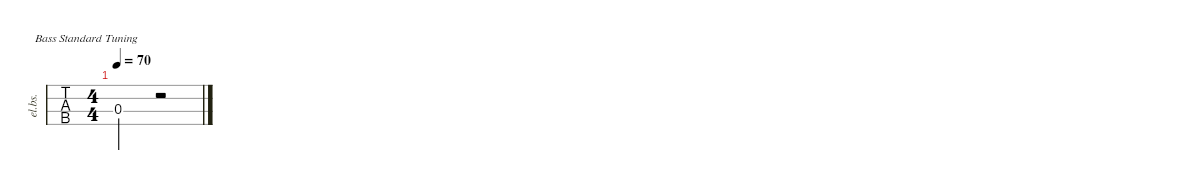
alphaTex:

\defaultSystemsLayout 4
\hideDynamics
\bracketExtendMode nobrackets
\otherSystemsTrackNameOrientation horizontal
\track ("Bass" "el.bs.") {defaultSystemsLayout 4 multiBarRest instrument electricbassfinger}
\staff {tabs}
\tuning (G2 D2 A1 E1)
\ts (4 4)
\tempo 70
\clef f4
\ks c
0.3.2{dy mf} r.2
